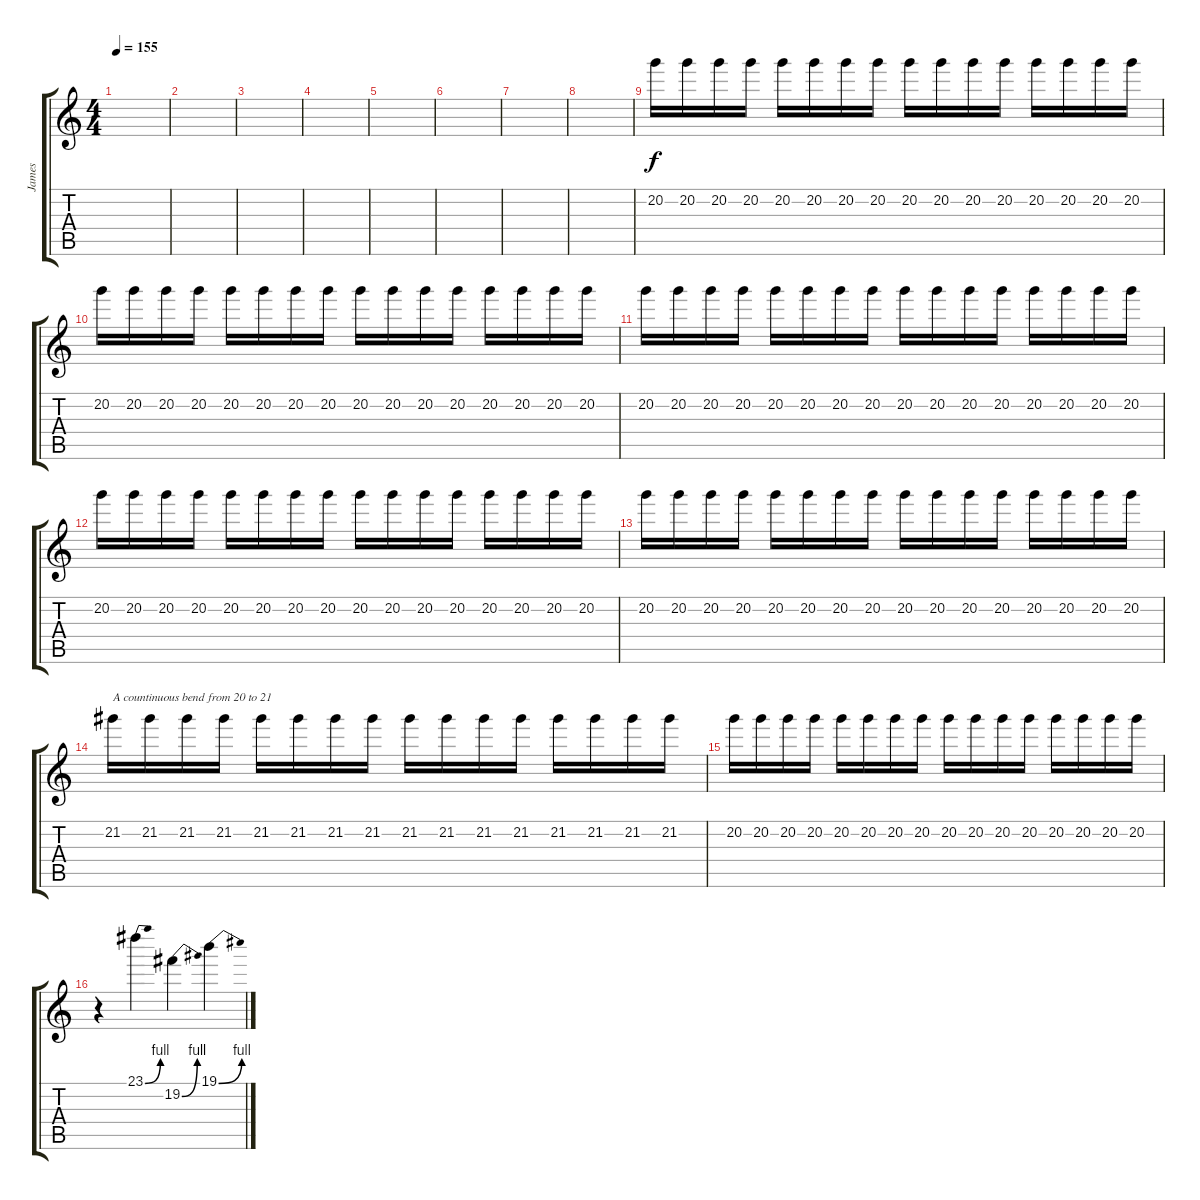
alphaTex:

\track ("James" "James") {instrument distortionguitar}
\staff {score tabs}
\tuning (E4 B3 G3 D3 A2 E2) {hide}
\ts (4 4)
\tempo 155
\clef g2
\ks c
|
|
|
|
|
|
|
|
20.2.16{volume 10} 20.2.16 20.2.16 20.2.16 20.2.16 20.2.16 20.2.16 20.2.16 20.2.16 20.2.16 20.2.16 20.2.16 20.2.16 20.2.16 20.2.16 20.2.16 |
20.2.16 20.2.16 20.2.16 20.2.16 20.2.16 20.2.16 20.2.16 20.2.16 20.2.16 20.2.16 20.2.16 20.2.16 20.2.16 20.2.16 20.2.16 20.2.16 |
20.2.16 20.2.16 20.2.16 20.2.16 20.2.16 20.2.16 20.2.16 20.2.16 20.2.16 20.2.16 20.2.16 20.2.16 20.2.16 20.2.16 20.2.16 20.2.16 |
20.2.16 20.2.16 20.2.16 20.2.16 20.2.16 20.2.16 20.2.16 20.2.16 20.2.16 20.2.16 20.2.16 20.2.16 20.2.16 20.2.16 20.2.16 20.2.16 |
20.2.16 20.2.16 20.2.16 20.2.16 20.2.16 20.2.16 20.2.16 20.2.16 20.2.16 20.2.16 20.2.16 20.2.16 20.2.16 20.2.16 20.2.16 20.2.16 |
21.2.16{txt "A countinuous bend from 20 to 21"} 21.2.16 21.2.16 21.2.16 21.2.16 21.2.16 21.2.16 21.2.16 21.2.16 21.2.16 21.2.16 21.2.16 21.2.16 21.2.16 21.2.16 21.2.16 |
20.2.16 20.2.16 20.2.16 20.2.16 20.2.16 20.2.16 20.2.16 20.2.16 20.2.16 20.2.16 20.2.16 20.2.16 20.2.16 20.2.16 20.2.16 20.2.16 |
r.4 23.1{be (bend 0 0 60 4)}.4 19.2{be (bend 0 0 60 4)}.4 19.1{be (bend 0 0 60 4)}.4
